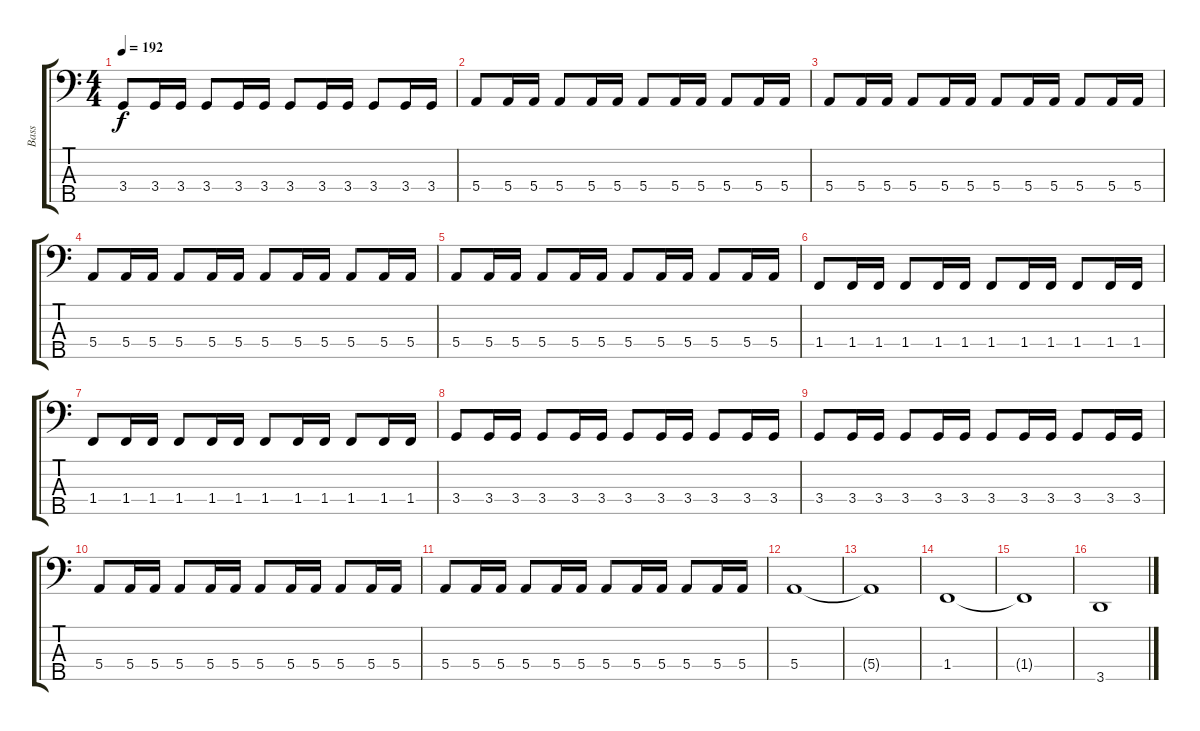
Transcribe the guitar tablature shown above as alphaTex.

\track ("Bass" "Bass") {instrument electricbasspick}
\staff {score tabs}
\tuning (G2 D2 A1 E1 B0) {hide}
\ts (4 4)
\tempo 192
\clef f4
\ks c
3.4.8{dy f} 3.4.16 3.4.16 3.4.8 3.4.16 3.4.16 3.4.8 3.4.16 3.4.16 3.4.8 3.4.16 3.4.16 |
5.4.8 5.4.16 5.4.16 5.4.8 5.4.16 5.4.16 5.4.8 5.4.16 5.4.16 5.4.8 5.4.16 5.4.16 |
5.4.8 5.4.16 5.4.16 5.4.8 5.4.16 5.4.16 5.4.8 5.4.16 5.4.16 5.4.8 5.4.16 5.4.16 |
5.4.8 5.4.16 5.4.16 5.4.8 5.4.16 5.4.16 5.4.8 5.4.16 5.4.16 5.4.8 5.4.16 5.4.16 |
5.4.8 5.4.16 5.4.16 5.4.8 5.4.16 5.4.16 5.4.8 5.4.16 5.4.16 5.4.8 5.4.16 5.4.16 |
1.4.8 1.4.16 1.4.16 1.4.8 1.4.16 1.4.16 1.4.8 1.4.16 1.4.16 1.4.8 1.4.16 1.4.16 |
1.4.8 1.4.16 1.4.16 1.4.8 1.4.16 1.4.16 1.4.8 1.4.16 1.4.16 1.4.8 1.4.16 1.4.16 |
3.4.8 3.4.16 3.4.16 3.4.8 3.4.16 3.4.16 3.4.8 3.4.16 3.4.16 3.4.8 3.4.16 3.4.16 |
3.4.8 3.4.16 3.4.16 3.4.8 3.4.16 3.4.16 3.4.8 3.4.16 3.4.16 3.4.8 3.4.16 3.4.16 |
5.4.8 5.4.16 5.4.16 5.4.8 5.4.16 5.4.16 5.4.8 5.4.16 5.4.16 5.4.8 5.4.16 5.4.16 |
5.4.8 5.4.16 5.4.16 5.4.8 5.4.16 5.4.16 5.4.8 5.4.16 5.4.16 5.4.8 5.4.16 5.4.16 |
5.4.1 |
5.4{t}.1 |
1.4.1 |
1.4{t}.1 |
3.5.1
